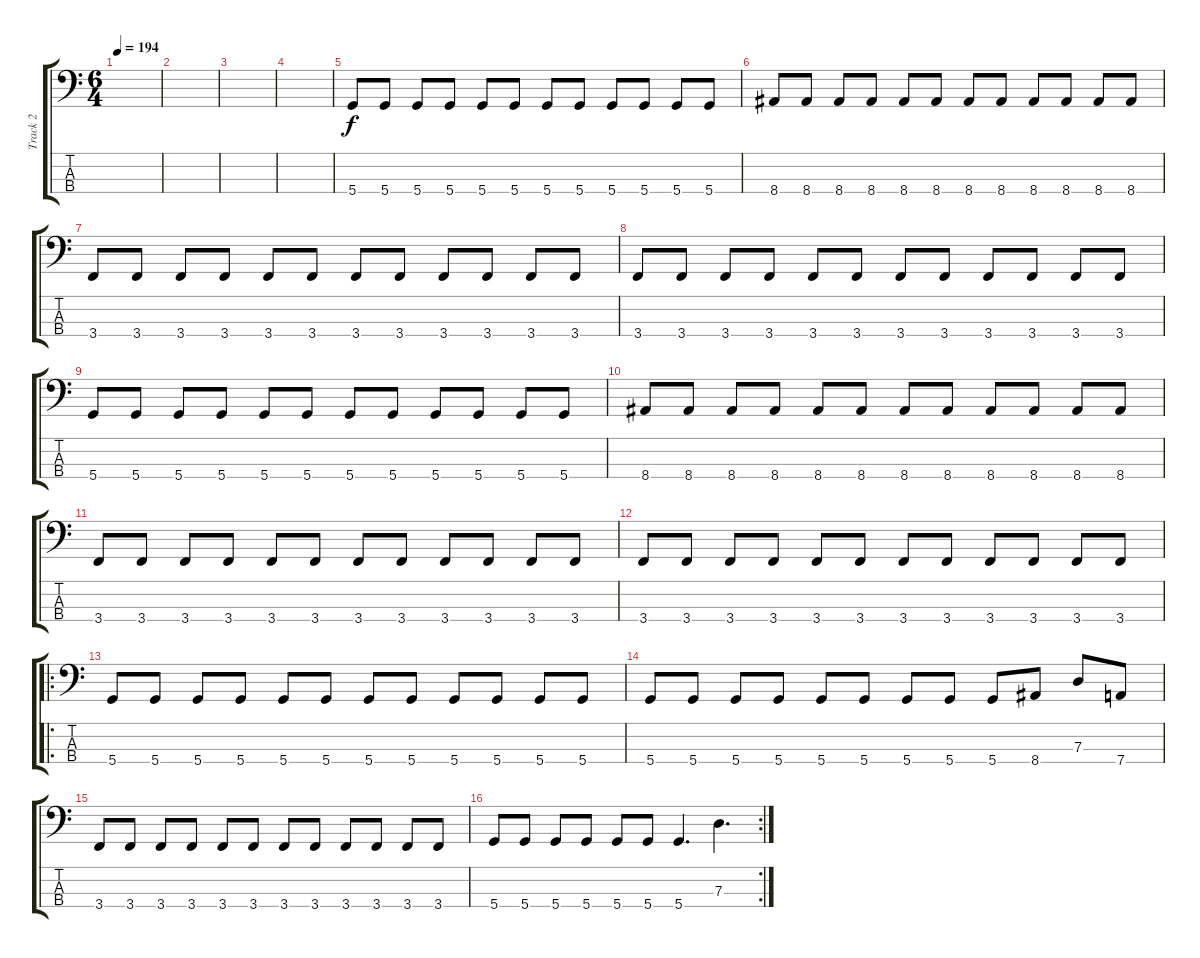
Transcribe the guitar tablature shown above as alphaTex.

\track ("Track 2" "Track 2") {instrument electricbassfinger}
\staff {score tabs}
\tuning (F2 C2 G1 D1) {hide}
\ts (6 4)
\tempo 194
\clef f4
\ks c
|
|
|
|
5.4.8 5.4.8 5.4.8 5.4.8 5.4.8 5.4.8 5.4.8 5.4.8 5.4.8 5.4.8 5.4.8 5.4.8 |
8.4.8 8.4.8 8.4.8 8.4.8 8.4.8 8.4.8 8.4.8 8.4.8 8.4.8 8.4.8 8.4.8 8.4.8 |
3.4.8 3.4.8 3.4.8 3.4.8 3.4.8 3.4.8 3.4.8 3.4.8 3.4.8 3.4.8 3.4.8 3.4.8 |
3.4.8 3.4.8 3.4.8 3.4.8 3.4.8 3.4.8 3.4.8 3.4.8 3.4.8 3.4.8 3.4.8 3.4.8 |
5.4.8 5.4.8 5.4.8 5.4.8 5.4.8 5.4.8 5.4.8 5.4.8 5.4.8 5.4.8 5.4.8 5.4.8 |
8.4.8 8.4.8 8.4.8 8.4.8 8.4.8 8.4.8 8.4.8 8.4.8 8.4.8 8.4.8 8.4.8 8.4.8 |
3.4.8 3.4.8 3.4.8 3.4.8 3.4.8 3.4.8 3.4.8 3.4.8 3.4.8 3.4.8 3.4.8 3.4.8 |
3.4.8 3.4.8 3.4.8 3.4.8 3.4.8 3.4.8 3.4.8 3.4.8 3.4.8 3.4.8 3.4.8 3.4.8 |
\ro
5.4.8 5.4.8 5.4.8 5.4.8 5.4.8 5.4.8 5.4.8 5.4.8 5.4.8 5.4.8 5.4.8 5.4.8 |
5.4.8 5.4.8 5.4.8 5.4.8 5.4.8 5.4.8 5.4.8 5.4.8 5.4.8 8.4.8 7.3.8 7.4.8 |
3.4.8 3.4.8 3.4.8 3.4.8 3.4.8 3.4.8 3.4.8 3.4.8 3.4.8 3.4.8 3.4.8 3.4.8 |
\rc 2
5.4.8 5.4.8 5.4.8 5.4.8 5.4.8 5.4.8 5.4.4{d} 7.3.4{d}
